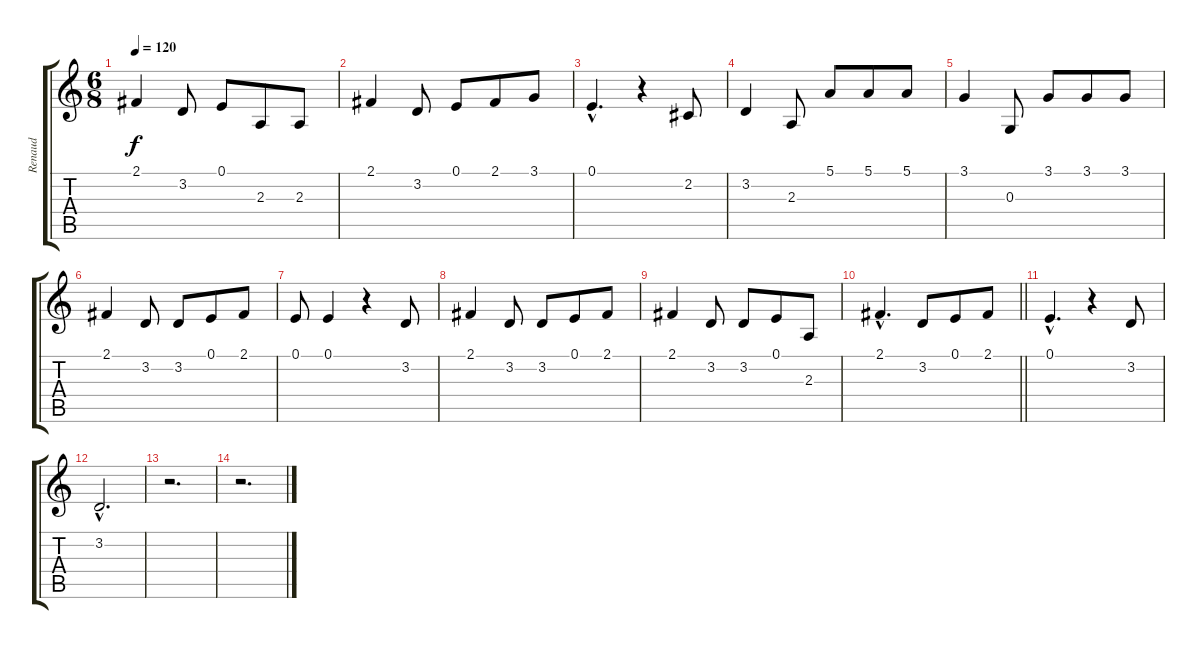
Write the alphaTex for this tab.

\track ("Renaud" "Renaud") {instrument panflute}
\staff {score tabs}
\tuning (E4 B3 G3 D3 A2 E2) {hide}
\ts (6 8)
\tempo 120
\clef g2
\ks c
2.1.4{dy f} 3.2.8 0.1.8 2.3.8 2.3.8 |
2.1.4 3.2.8 0.1.8 2.1.8 3.1.8 |
0.1{hac}.4{d} r.4 2.2.8 |
3.2.4 2.3.8 5.1.8 5.1.8 5.1.8 |
3.1.4 0.3.8 3.1.8 3.1.8 3.1.8 |
2.1.4 3.2.8 3.2.8 0.1.8 2.1.8 |
0.1.8 0.1.4 r.4 3.2.8 |
2.1.4 3.2.8 3.2.8 0.1.8 2.1.8 |
2.1.4 3.2.8 3.2.8 0.1.8 2.3.8 |
\barLineRight lightlight
2.1{hac}.4{d} 3.2.8 0.1.8 2.1.8 |
0.1{hac}.4{d} r.4 3.2.8 |
3.2{hac}.2{d} |
r.2{d} |
r.2{d}
